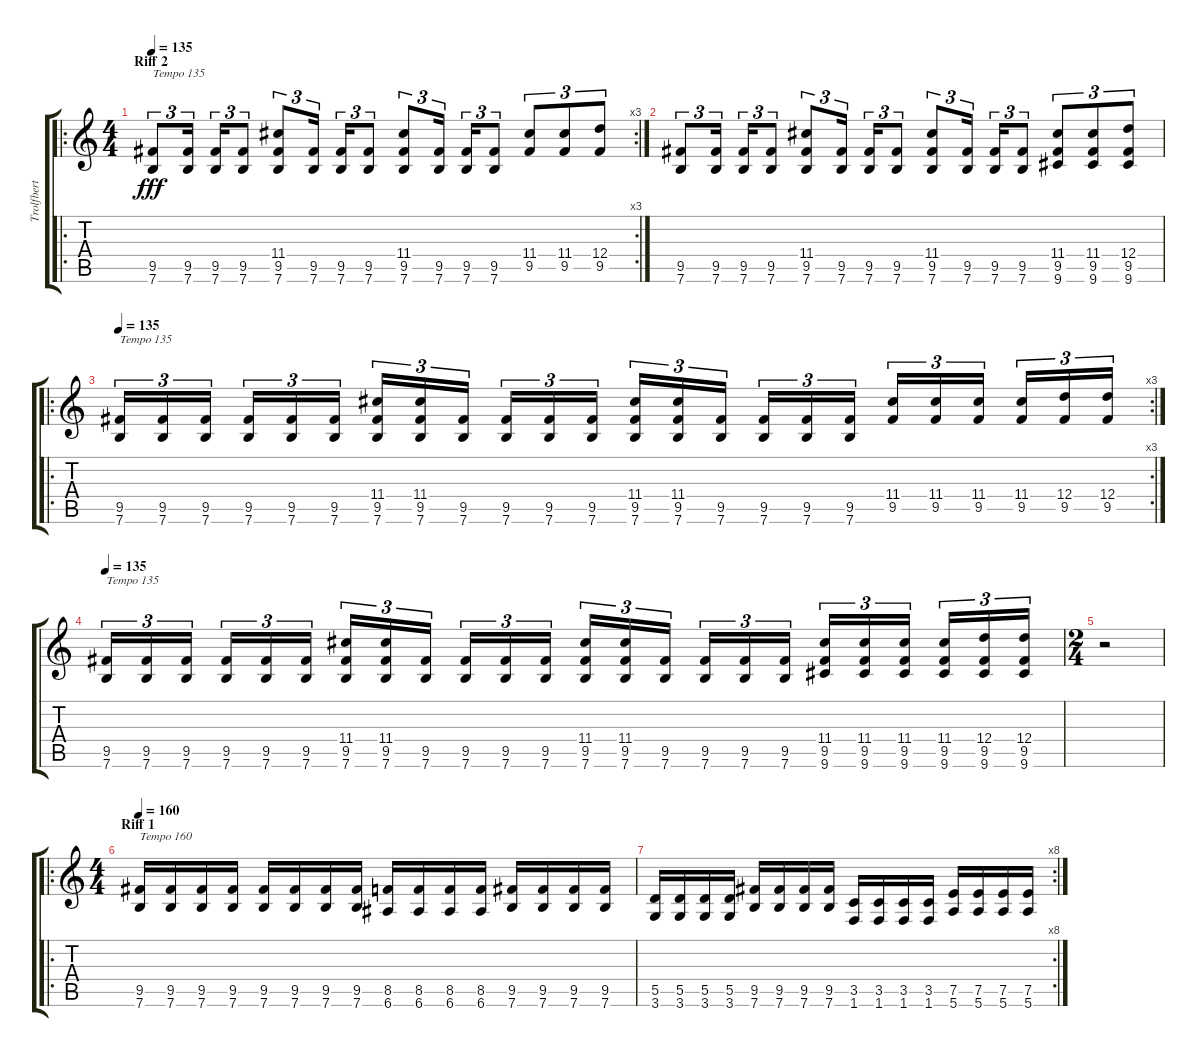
\track ("Trolfbert Guitar 2" "Trolfbert ") {instrument distortionguitar}
\staff {score tabs}
\tuning (E4 B3 G3 D3 A2 E2) {hide}
\ro
\rc 3
\ts (4 4)
\section ("" "Riff 2")
\tempo 135
\clef g2
\ks c
(9.5 7.6).8{tu (3 2) txt "Tempo 135" dy fff} (9.5 7.6).16{tu (3 2)} (9.5 7.6).16{tu (3 2)} (9.5 7.6).8{tu (3 2)} (11.4 9.5 7.6).8{tu (3 2)} (9.5 7.6).16{tu (3 2)} (9.5 7.6).16{tu (3 2)} (9.5 7.6).8{tu (3 2)} (11.4 9.5 7.6).8{tu (3 2)} (9.5 7.6).16{tu (3 2)} (9.5 7.6).16{tu (3 2)} (9.5 7.6).8{tu (3 2)} (11.4 9.5).8{tu (3 2)} (11.4 9.5).8{tu (3 2)} (12.4 9.5).8{tu (3 2)} |
(9.5 7.6).8{tu (3 2)} (9.5 7.6).16{tu (3 2)} (9.5 7.6).16{tu (3 2)} (9.5 7.6).8{tu (3 2)} (11.4 9.5 7.6).8{tu (3 2)} (9.5 7.6).16{tu (3 2)} (9.5 7.6).16{tu (3 2)} (9.5 7.6).8{tu (3 2)} (11.4 9.5 7.6).8{tu (3 2)} (9.5 7.6).16{tu (3 2)} (9.5 7.6).16{tu (3 2)} (9.5 7.6).8{tu (3 2)} (11.4 9.5 9.6).8{tu (3 2)} (11.4 9.5 9.6).8{tu (3 2)} (12.4 9.5 9.6).8{tu (3 2)} |
\ro
\rc 3
\tempo 135
(9.5 7.6).16{tu (3 2) txt "Tempo 135"} (9.5 7.6).16{tu (3 2)} (9.5 7.6).16{tu (3 2)} (9.5 7.6).16{tu (3 2)} (9.5 7.6).16{tu (3 2)} (9.5 7.6).16{tu (3 2)} (11.4 9.5 7.6).16{tu (3 2)} (11.4 9.5 7.6).16{tu (3 2)} (9.5 7.6).16{tu (3 2)} (9.5 7.6).16{tu (3 2)} (9.5 7.6).16{tu (3 2)} (9.5 7.6).16{tu (3 2)} (11.4 9.5 7.6).16{tu (3 2)} (11.4 9.5 7.6).16{tu (3 2)} (9.5 7.6).16{tu (3 2)} (9.5 7.6).16{tu (3 2)} (9.5 7.6).16{tu (3 2)} (9.5 7.6).16{tu (3 2)} (11.4 9.5).16{tu (3 2)} (11.4 9.5).16{tu (3 2)} (11.4 9.5).16{tu (3 2)} (11.4 9.5).16{tu (3 2)} (12.4 9.5).16{tu (3 2)} (12.4 9.5).16{tu (3 2)} |
\tempo 135
(9.5 7.6).16{tu (3 2) txt "Tempo 135"} (9.5 7.6).16{tu (3 2)} (9.5 7.6).16{tu (3 2)} (9.5 7.6).16{tu (3 2)} (9.5 7.6).16{tu (3 2)} (9.5 7.6).16{tu (3 2)} (11.4 9.5 7.6).16{tu (3 2)} (11.4 9.5 7.6).16{tu (3 2)} (9.5 7.6).16{tu (3 2)} (9.5 7.6).16{tu (3 2)} (9.5 7.6).16{tu (3 2)} (9.5 7.6).16{tu (3 2)} (11.4 9.5 7.6).16{tu (3 2)} (11.4 9.5 7.6).16{tu (3 2)} (9.5 7.6).16{tu (3 2)} (9.5 7.6).16{tu (3 2)} (9.5 7.6).16{tu (3 2)} (9.5 7.6).16{tu (3 2)} (11.4 9.5 9.6).16{tu (3 2)} (11.4 9.5 9.6).16{tu (3 2)} (11.4 9.5 9.6).16{tu (3 2)} (11.4 9.5 9.6).16{tu (3 2)} (12.4 9.5 9.6).16{tu (3 2)} (12.4 9.5 9.6).16{tu (3 2)} |
\ts (2 4)
r.2 |
\ro
\ts (4 4)
\section ("" "Riff 1")
\tempo 160
(9.5 7.6).16{txt "Tempo 160"} (9.5 7.6).16 (9.5 7.6).16 (9.5 7.6).16 (9.5 7.6).16 (9.5 7.6).16 (9.5 7.6).16 (9.5 7.6).16 (8.5 6.6).16 (8.5 6.6).16 (8.5 6.6).16 (8.5 6.6).16 (9.5 7.6).16 (9.5 7.6).16 (9.5 7.6).16 (9.5 7.6).16 |
\rc 8
(5.5 3.6).16 (5.5 3.6).16 (5.5 3.6).16 (5.5 3.6).16 (9.5 7.6).16 (9.5 7.6).16 (9.5 7.6).16 (9.5 7.6).16 (3.5 1.6).16 (3.5 1.6).16 (3.5 1.6).16 (3.5 1.6).16 (7.5 5.6).16 (7.5 5.6).16 (7.5 5.6).16 (7.5 5.6).16
